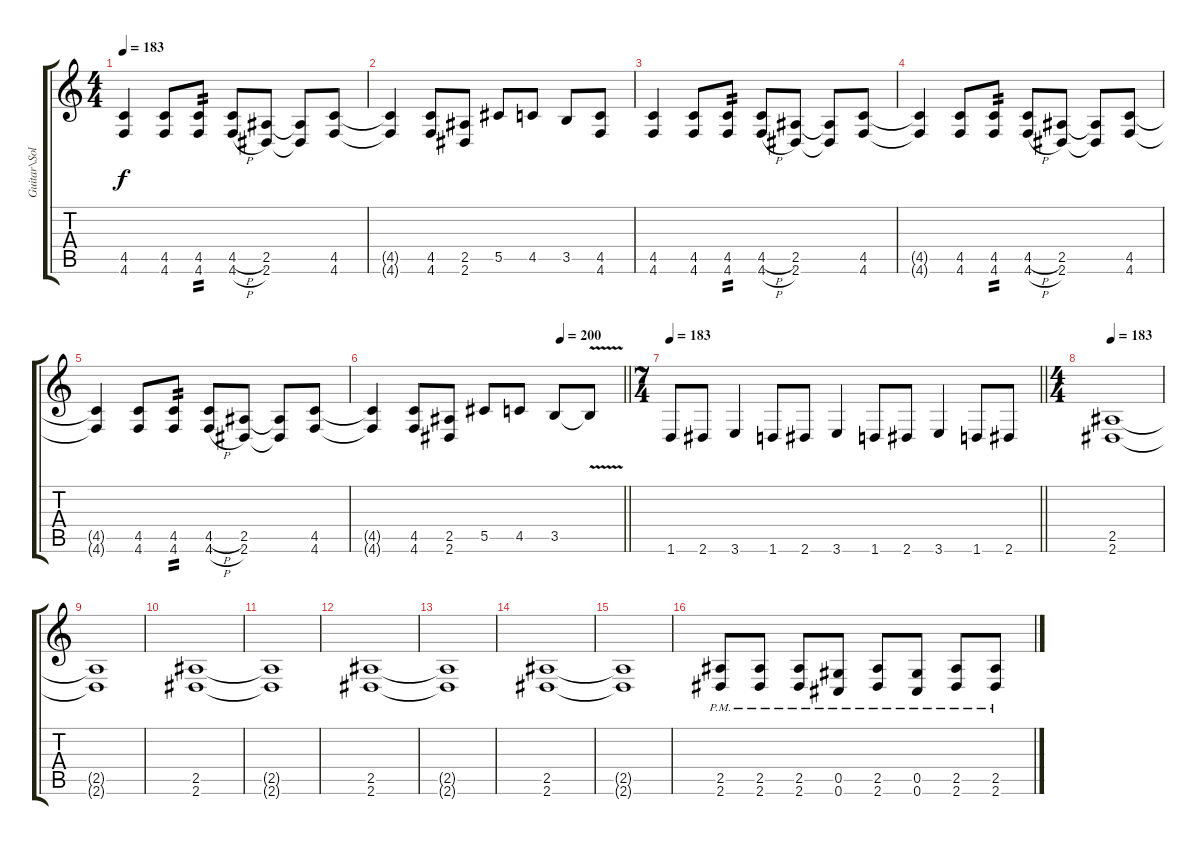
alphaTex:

\track ("Guitar\\Solo" "Guitar\\Sol") {instrument distortionguitar}
\staff {score tabs}
\tuning (Eb4 Bb3 Gb3 Db3 Ab2 Db2) {hide}
\ts (4 4)
\tempo 183
\clef g2
\ks c
(4.5{t} 4.6{t}).4{dy f} (4.5 4.6).8 (4.5 4.6).8{tp 2} (4.5{h} 4.6{h}).8 (2.5 2.6).8 (2.5{t} 2.6{t}).8 (4.5 4.6).8 |
(4.5{t} 4.6{t}).4 (4.5 4.6).8 (2.5 2.6).8 5.5.8 4.5.8 3.5.8 (4.5 4.6).8 |
(4.5 4.6).4 (4.5 4.6).8 (4.5 4.6).8{tp 2} (4.5{h} 4.6{h}).8 (2.5 2.6).8 (2.5{t} 2.6{t}).8 (4.5 4.6).8 |
(4.5{t} 4.6{t}).4 (4.5 4.6).8 (4.5 4.6).8{tp 2} (4.5{h} 4.6{h}).8 (2.5 2.6).8 (2.5{t} 2.6{t}).8 (4.5 4.6).8 |
(4.5{t} 4.6{t}).4 (4.5 4.6).8 (4.5 4.6).8{tp 2} (4.5{h} 4.6{h}).8 (2.5 2.6).8 (2.5{t} 2.6{t}).8 (4.5 4.6).8 |
\tempo (200 0.75)
\barLineRight lightlight
(4.5{t} 4.6{t}).4 (4.5 4.6).8 (2.5 2.6).8 5.5.8 4.5.8 3.5.8 3.5{v t}.8 |
\ts (7 4)
\tempo 183
\barLineRight lightlight
1.6.8 2.6.8 3.6.4 1.6.8 2.6.8 3.6.4 1.6.8 2.6.8 3.6.4 1.6.8 2.6.8 |
\ts (4 4)
\tempo 183
(2.5 2.6).1 |
(2.5{t} 2.6{t}).1 |
(2.5 2.6).1 |
(2.5{t} 2.6{t}).1 |
(2.5 2.6).1 |
(2.5{t} 2.6{t}).1 |
(2.5 2.6).1 |
(2.5{t} 2.6{t}).1 |
(2.5{pm} 2.6{pm}).8 (2.5{pm} 2.6{pm}).8 (2.5{pm} 2.6{pm}).8 (0.5{pm} 0.6{pm}).8 (2.5{pm} 2.6{pm}).8 (0.5{pm} 0.6{pm}).8 (2.5{pm} 2.6{pm}).8 (2.5{pm} 2.6{pm}).8
